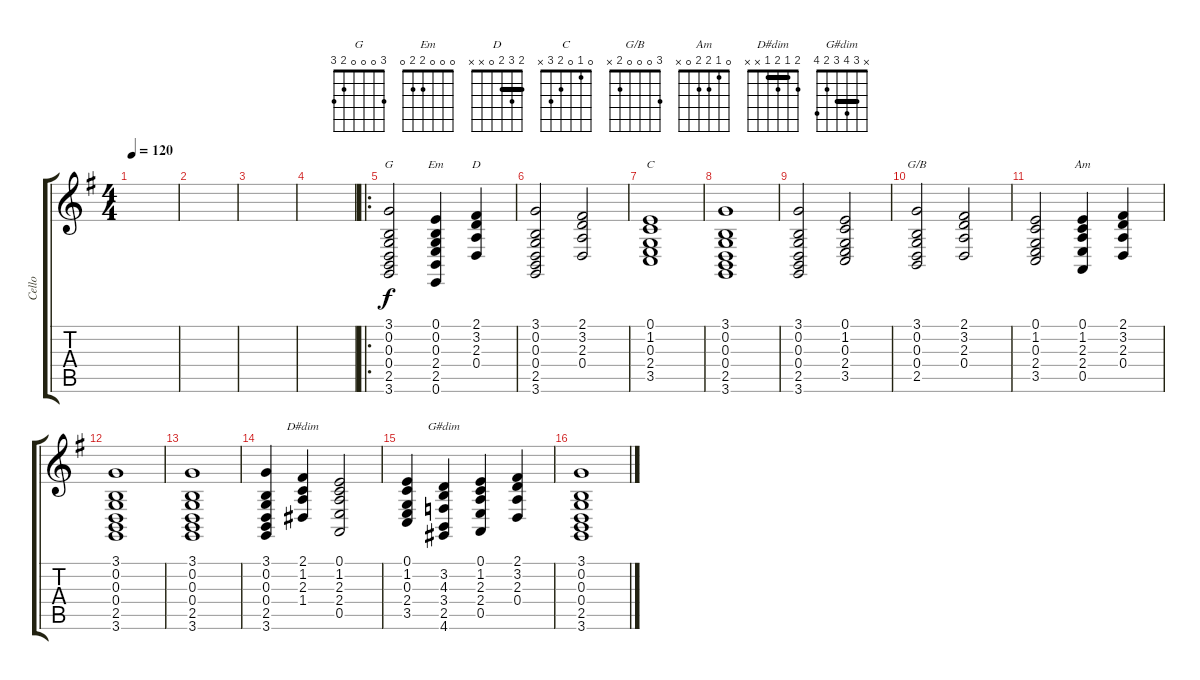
\track ("Cello" "Cello") {instrument cello}
\staff {score tabs}
\tuning (E4 B3 G3 D3 A2 E2) {hide}
\chord ("G" 3 0 0 0 2 3)
\chord ("Em" 0 0 0 2 2 0)
\chord ("D" 2 3 2 0 x x) {barre 2}
\chord ("C" 0 1 0 2 3 x)
\chord ("G/B" 3 0 0 0 2 x)
\chord ("Am" 0 1 2 2 0 x)
\chord ("D#dim" 2 1 2 1 x x) {barre 1}
\chord ("G#dim" x 3 4 3 2 4) {barre 3}
\ts (4 4)
\tempo 120
\clef g2
\ks g
|
|
|
|
\ro
(3.1 0.2 0.3 0.4 2.5 3.6).2{ch "G"} (0.1 0.2 0.3 2.4 2.5 0.6).4{ch "Em"} (2.1 3.2 2.3 0.4).4{ch "D"} |
(3.1 0.2 0.3 0.4 2.5 3.6).2 (2.1 3.2 2.3 0.4).2 |
(0.1 1.2 0.3 2.4 3.5).1{ch "C"} |
(3.1 0.2 0.3 0.4 2.5 3.6).1 |
(3.1 0.2 0.3 0.4 2.5 3.6).2 (0.1 1.2 0.3 2.4 3.5).2 |
(3.1 0.2 0.3 0.4 2.5).2{ch "G/B"} (2.1 3.2 2.3 0.4).2 |
(0.1 1.2 0.3 2.4 3.5).2 (0.1 1.2 2.3 2.4 0.5).4{ch "Am"} (2.1 3.2 2.3 0.4).4 |
(3.1 0.2 0.3 0.4 2.5 3.6).1 |
(3.1 0.2 0.3 0.4 2.5 3.6).1 |
(3.1 0.2 0.3 0.4 2.5 3.6).4 (2.1 1.2 2.3 1.4).4{ch "D#dim"} (0.1 1.2 2.3 2.4 0.5).2 |
(0.1 1.2 0.3 2.4 3.5).4 (3.2 4.3 3.4 2.5 4.6).4{ch "G#dim"} (0.1 1.2 2.3 2.4 0.5).4 (2.1 3.2 2.3 0.4).4 |
(3.1 0.2 0.3 0.4 2.5 3.6).1
